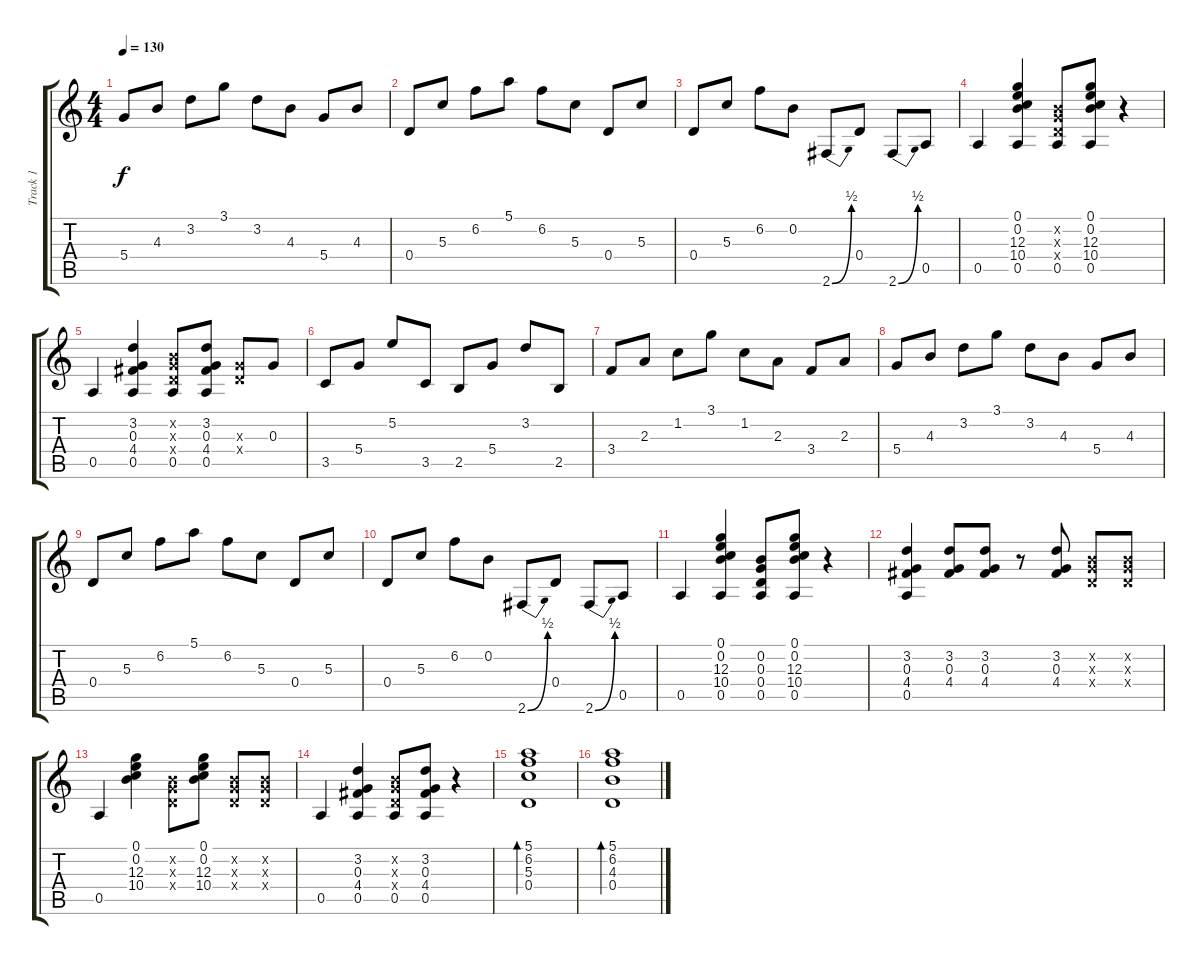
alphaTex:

\track ("Track 1" "Track 1") {instrument acousticguitarsteel}
\staff {score tabs}
\tuning (E4 B3 G3 D3 A2 E2) {hide}
\ts (4 4)
\tempo 130
\clef g2
\ks c
5.4.8{dy f} 4.3.8 3.2.8 3.1.8 3.2.8 4.3.8 5.4.8 4.3.8 |
0.4.8 5.3.8 6.2.8 5.1.8 6.2.8 5.3.8 0.4.8 5.3.8 |
0.4.8 5.3.8 6.2.8 0.2.8 2.6{be (bend 0 0 60 2)}.8 0.4.8 2.6{be (bend 0 0 60 2)}.8 0.5.8 |
0.5.4 (0.1 0.2 12.3 10.4 0.5).4 (0.2{x} 0.3{x} 0.4{x} 0.5).8 (0.1 0.2 12.3 10.4 0.5).8 r.4 |
0.5.4 (3.2 0.3 4.4 0.5).4 (0.2{x} 0.3{x} 0.4{x} 0.5).8 (3.2 0.3 4.4 0.5).8 (0.3{x} 0.4{x}).8 0.3.8 |
3.5.8 5.4.8 5.2.8 3.5.8 2.5.8 5.4.8 3.2.8 2.5.8 |
3.4.8 2.3.8 1.2.8 3.1.8 1.2.8 2.3.8 3.4.8 2.3.8 |
5.4.8 4.3.8 3.2.8 3.1.8 3.2.8 4.3.8 5.4.8 4.3.8 |
0.4.8 5.3.8 6.2.8 5.1.8 6.2.8 5.3.8 0.4.8 5.3.8 |
0.4.8 5.3.8 6.2.8 0.2.8 2.6{be (bend 0 0 60 2)}.8 0.4.8 2.6{be (bend 0 0 60 2)}.8 0.5.8 |
0.5.4 (0.1 0.2 12.3 10.4 0.5).4 (0.2 0.3 0.4 0.5).8 (0.1 0.2 12.3 10.4 0.5).8 r.4 |
(3.2 0.3 4.4 0.5).4 (3.2 0.3 4.4).8 (3.2 0.3 4.4).8 r.8 (3.2 0.3 4.4).8 (0.2{x} 0.3{x} 0.4{x}).8 (0.2{x} 0.3{x} 0.4{x}).8 |
0.5.4 (0.1 0.2 12.3 10.4).4 (0.2{x} 0.3{x} 0.4{x}).8 (0.1 0.2 12.3 10.4).8 (0.2{x} 0.3{x} 0.4{x}).8 (0.2{x} 0.3{x} 0.4{x}).8 |
0.5.4 (3.2 0.3 4.4 0.5).4 (0.2{x} 0.3{x} 0.4{x} 0.5).8 (3.2 0.3 4.4 0.5).8 r.4 |
(5.1 6.2 5.3 0.4).1{bd 240} |
(5.1 6.2 4.3 0.4).1{bd 240}
